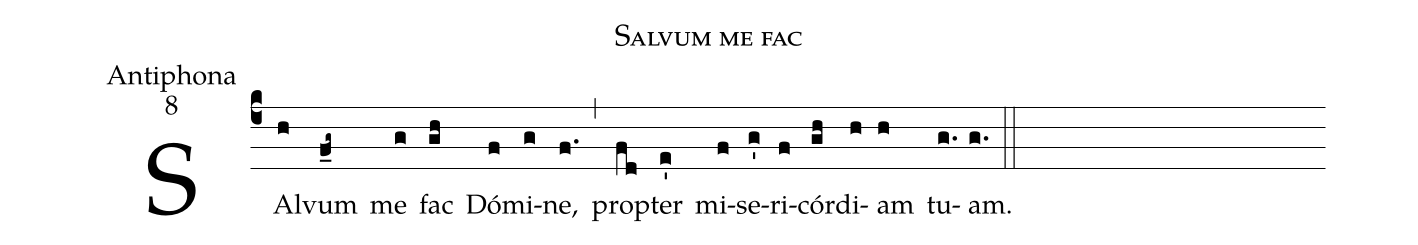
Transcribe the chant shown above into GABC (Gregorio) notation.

name:Salvum me fac;
office-part:Antiphona;
mode:8;
%%
(c4) SAl(h)vum(f_g~) me(g) fac(gh) Dó(f)mi(g)ne,(f.) (,) prop(fd)ter(e') mi(f)se(g')ri(f)cór(gh)di(h)am(h) tu(g.)am.(g.) (::)
